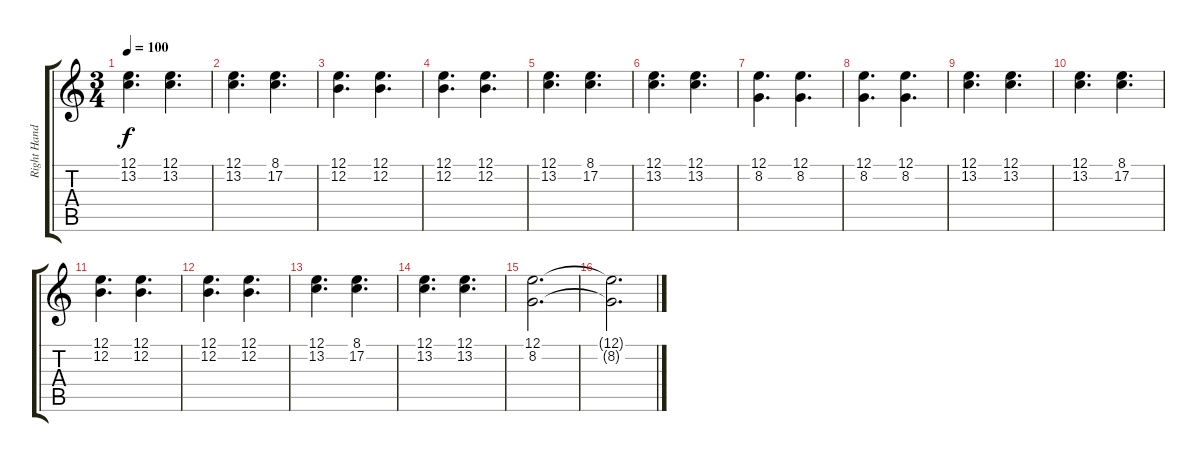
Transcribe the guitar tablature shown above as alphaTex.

\track ("Right Hand" "Right Hand") {instrument acousticgrandpiano}
\staff {score tabs}
\tuning (E4 B3 G3 D3 A2 E2) {hide}
\ts (3 4)
\tempo 100
\clef g2
\ks c
(12.1 13.2).4{d dy f} (12.1 13.2).4{d} |
(12.1 13.2).4{d} (8.1 17.2).4{d} |
(12.1 12.2).4{d} (12.1 12.2).4{d} |
(12.1 12.2).4{d} (12.1 12.2).4{d} |
(12.1 13.2).4{d} (8.1 17.2).4{d} |
(12.1 13.2).4{d} (12.1 13.2).4{d} |
(12.1 8.2).4{d} (12.1 8.2).4{d} |
(12.1 8.2).4{d} (12.1 8.2).4{d} |
(12.1 13.2).4{d} (12.1 13.2).4{d} |
(12.1 13.2).4{d} (8.1 17.2).4{d} |
(12.1 12.2).4{d} (12.1 12.2).4{d} |
(12.1 12.2).4{d} (12.1 12.2).4{d} |
(12.1 13.2).4{d} (8.1 17.2).4{d} |
(12.1 13.2).4{d} (12.1 13.2).4{d} |
(12.1 8.2).2{d} |
(12.1{t} 8.2{t}).2{d}
